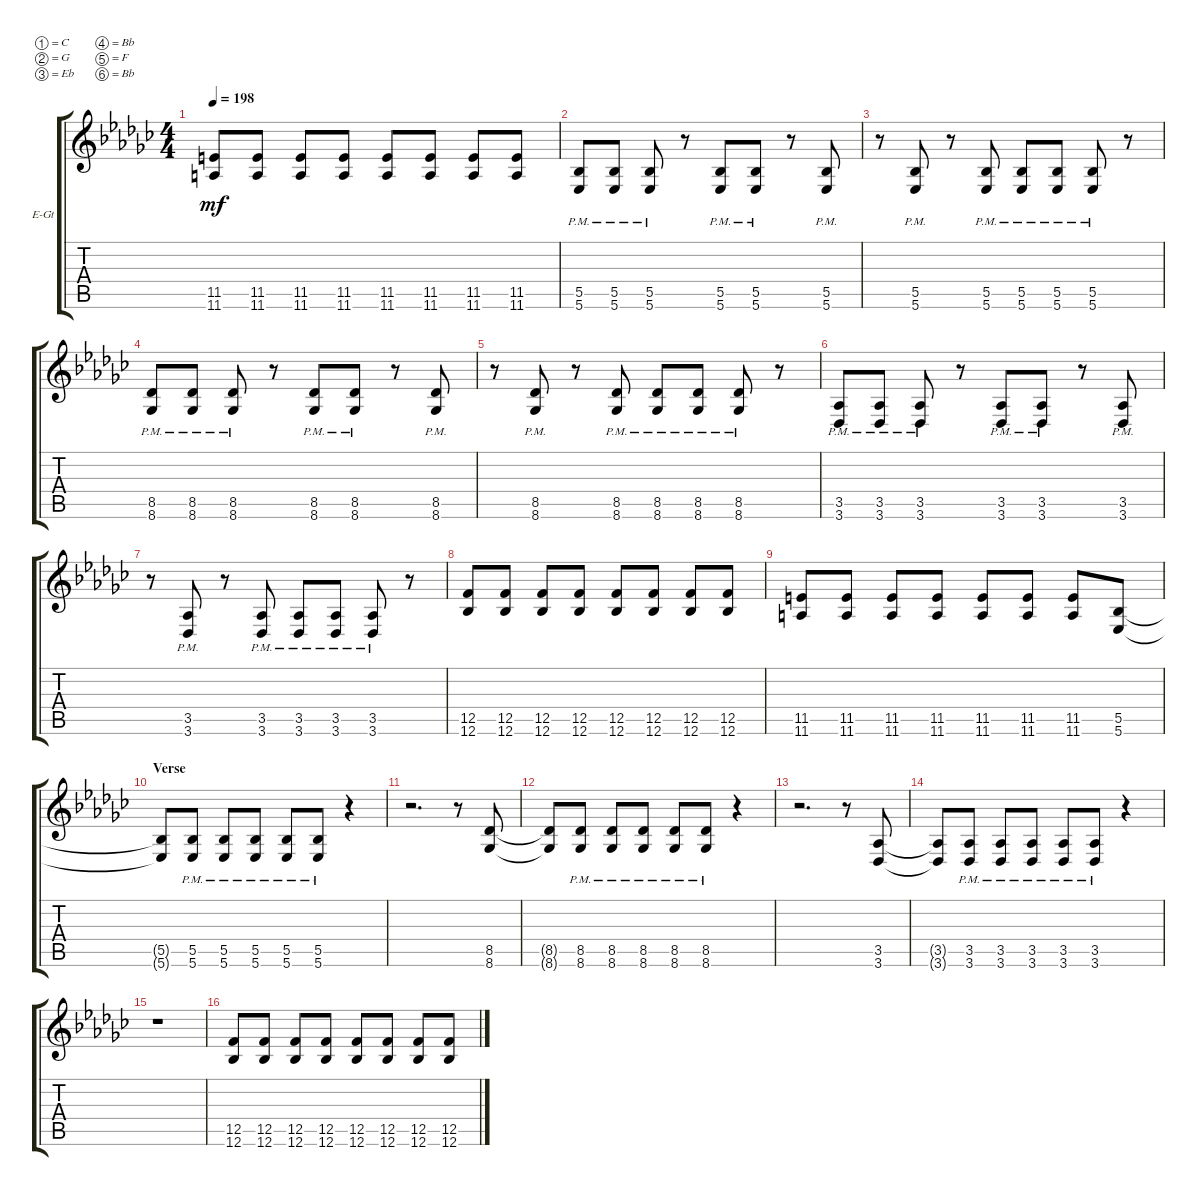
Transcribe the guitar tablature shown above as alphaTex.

\bracketExtendMode groupsimilarinstruments
\firstSystemTrackNameOrientation horizontal
\otherSystemsTrackNameOrientation horizontal
\track ("Electric Guitar 2" "E-Gt") {instrument distortionguitar}
\staff {score tabs}
\tuning (C4 G3 Eb3 Bb2 F2 Bb1)
\ts (4 4)
\tempo 198
\clef g2
\ks ebminor
(11.6 11.5).8{dy mf} (11.6 11.5).8 (11.6 11.5).8 (11.6 11.5).8 (11.6 11.5).8 (11.6 11.5).8 (11.6 11.5).8 (11.6 11.5).8 |
(5.6{pm} 5.5{pm}).8 (5.6{pm} 5.5{pm}).8 (5.6{pm} 5.5{pm}).8 r.8 (5.6{pm} 5.5{pm}).8 (5.6{pm} 5.5{pm}).8 r.8 (5.6{pm} 5.5{pm}).8 |
r.8 (5.6{pm} 5.5{pm}).8 r.8 (5.6{pm} 5.5{pm}).8 (5.6{pm} 5.5{pm}).8 (5.6{pm} 5.5{pm}).8 (5.6{pm} 5.5{pm}).8 r.8 |
(8.6{pm} 8.5{pm}).8 (8.6{pm} 8.5{pm}).8 (8.6{pm} 8.5{pm}).8 r.8 (8.6{pm} 8.5{pm}).8 (8.6{pm} 8.5{pm}).8 r.8 (8.6{pm} 8.5{pm}).8 |
r.8 (8.6{pm} 8.5{pm}).8 r.8 (8.6{pm} 8.5{pm}).8 (8.6{pm} 8.5{pm}).8 (8.6{pm} 8.5{pm}).8 (8.6{pm} 8.5{pm}).8 r.8 |
(3.6{pm} 3.5{pm}).8 (3.6{pm} 3.5{pm}).8 (3.6{pm} 3.5{pm}).8 r.8 (3.6{pm} 3.5{pm}).8 (3.6{pm} 3.5{pm}).8 r.8 (3.6{pm} 3.5{pm}).8 |
r.8 (3.6{pm} 3.5{pm}).8 r.8 (3.6{pm} 3.5{pm}).8 (3.6{pm} 3.5{pm}).8 (3.6{pm} 3.5{pm}).8 (3.6{pm} 3.5{pm}).8 r.8 |
(12.6 12.5).8 (12.6 12.5).8 (12.6 12.5).8 (12.6 12.5).8 (12.6 12.5).8 (12.6 12.5).8 (12.6 12.5).8 (12.6 12.5).8 |
(11.6 11.5).8 (11.6 11.5).8 (11.6 11.5).8 (11.6 11.5).8 (11.6 11.5).8 (11.6 11.5).8 (11.6 11.5).8 (5.6 5.5).8 |
\section ("" "Verse")
(5.6{t} 5.5{t}).8 (5.6{pm} 5.5{pm}).8 (5.6{pm} 5.5{pm}).8 (5.6{pm} 5.5{pm}).8 (5.6{pm} 5.5{pm}).8 (5.6{pm} 5.5{pm}).8 r.4 |
r.2{d} r.8 (8.6 8.5).8 |
(8.6{t} 8.5{t}).8 (8.6{pm} 8.5{pm}).8 (8.6{pm} 8.5{pm}).8 (8.6{pm} 8.5{pm}).8 (8.6{pm} 8.5{pm}).8 (8.6{pm} 8.5{pm}).8 r.4 |
r.2{d} r.8 (3.6 3.5).8 |
(3.6{t} 3.5{t}).8 (3.5{pm} 3.6{pm}).8 (3.5{pm} 3.6{pm}).8 (3.5{pm} 3.6{pm}).8 (3.5{pm} 3.6{pm}).8 (3.5{pm} 3.6{pm}).8 r.4 |
r.1 |
(12.5 12.6).8 (12.5 12.6).8 (12.5 12.6).8 (12.5 12.6).8 (12.5 12.6).8 (12.5 12.6).8 (12.5 12.6).8 (12.5 12.6).8
